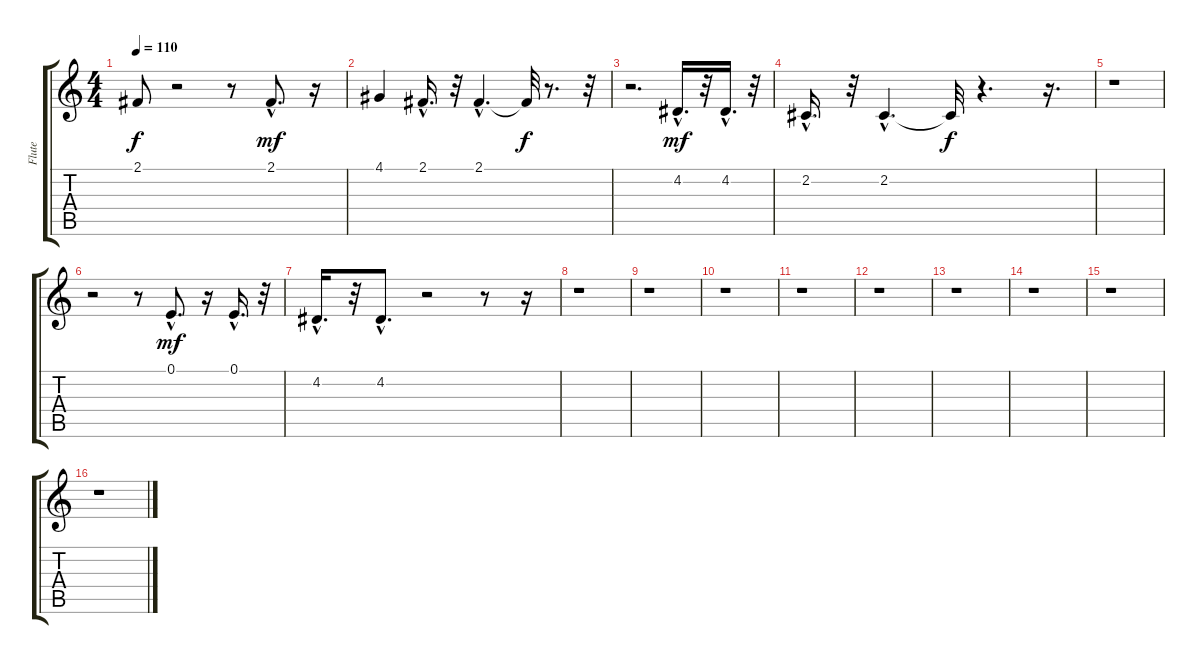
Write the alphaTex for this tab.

\track ("Flute" "Flute") {instrument flute}
\staff {score tabs}
\tuning (E4 B3 G3 D3 A2 E2) {hide}
\ts (4 4)
\tempo 110
\clef g2
\ks c
2.1{t}.8{dy f} r.2 r.8 2.1{hac}.8{d dy mf} r.16 |
4.1.4 2.1{hac}.16{d} r.32 2.1{hac}.4{d} 2.1{t}.32{dy f} r.8{d} r.32 |
r.2{d} 4.2{hac}.16{d dy mf} r.32 4.2{hac}.16{d} r.32 |
2.2{hac}.16{d} r.32 2.2{hac}.4{d} 2.2{t}.32{dy f} r.4{d} r.16{d} |
r.1 |
r.2 r.8 0.1{hac}.8{d dy mf} r.16 0.1{hac}.16{d} r.32 |
4.2{hac}.16{d} r.32 4.2{hac}.8{d} r.2 r.8 r.16 |
r.1 |
r.1 |
r.1 |
r.1 |
r.1 |
r.1 |
r.1 |
r.1 |
r.1
